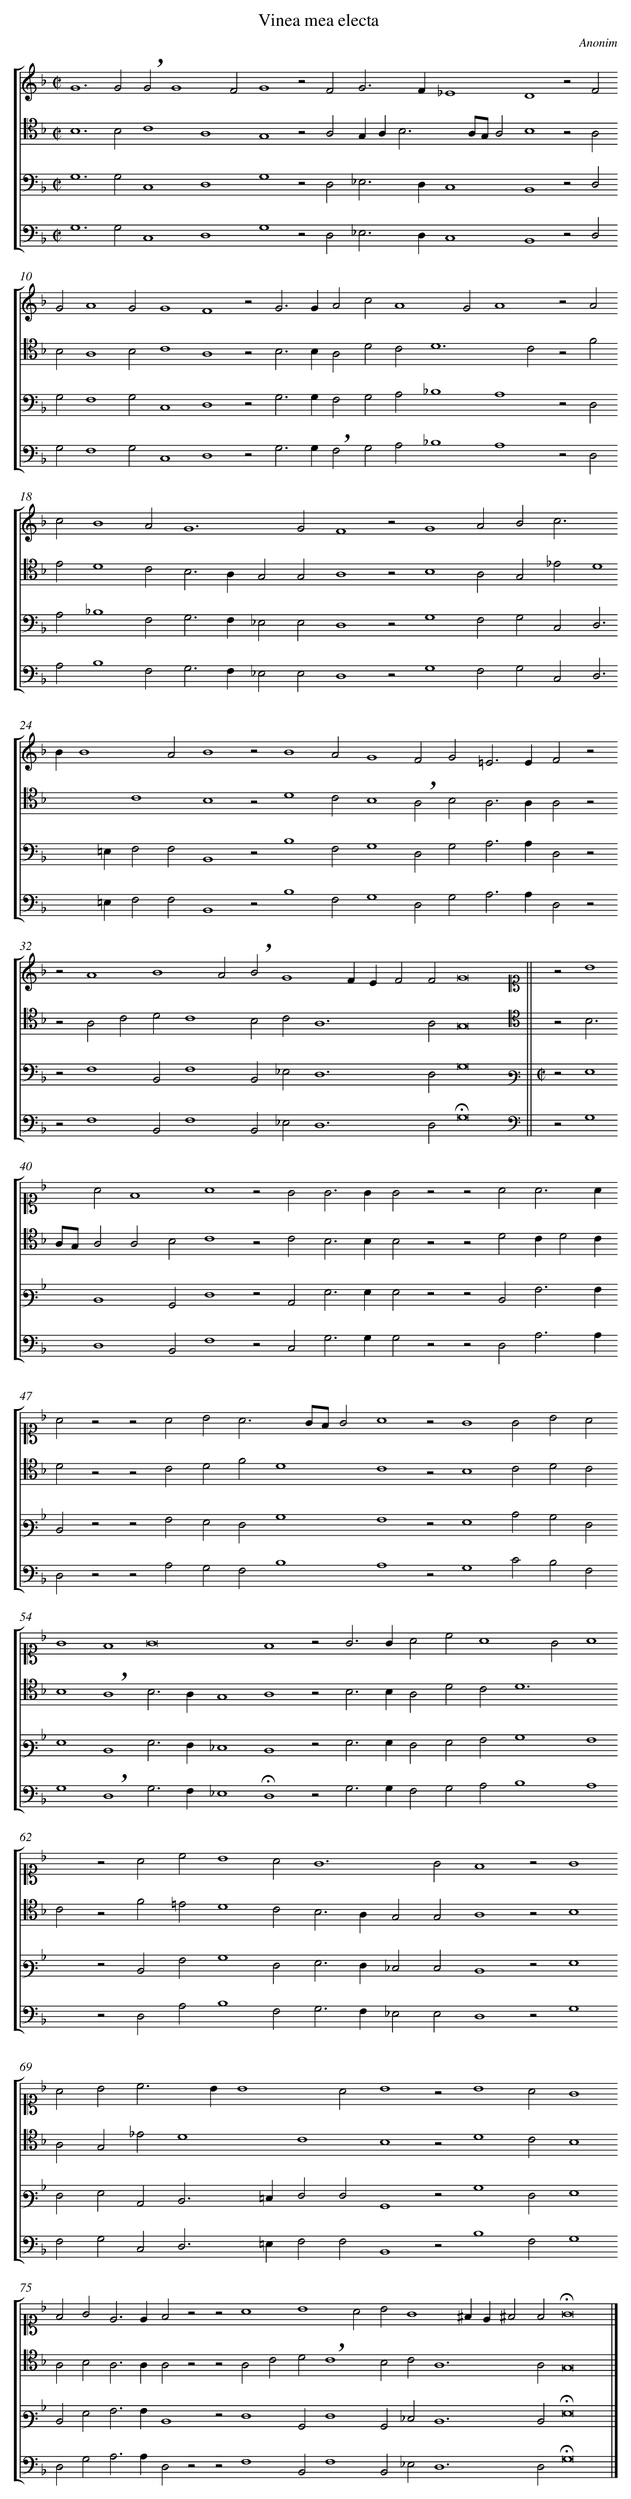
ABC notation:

X:1
T: Vinea mea electa
C: Anonim
L: 1/4
M: C|
%%staves [1 2 3 4]
V: 1
V: 2 clef=tenor
V: 3
V: 4 clef=bass
K: F
[V:1] G6 [|]
[V:2] B,6 [|]
[V:3] G,6 [|]
[V:4] G,6 [|]
[V:1] G2 [|]
[V:2] B,2 [|]
[V:3] G,2 [|]
[V:4] G,2 [|]
[V:1] !breath!G2G4 [|]
[V:2] C4 [|]
[V:3] C,4 [|]
[V:4] C,4 [|]
[V:1] F2 [|]
[V:2] A,4 [|]
[V:3] D,4 [|]
[V:4] D,4 [|]
[V:1] G4 [|]
[V:2] G,4 [|]
[V:3] G,4 [|]
[V:4] G,4 [|]
[V:1] z2F2 [|]
[V:2] z2A,2 [|]
[V:3] z2D,2 [|]
[V:4] z2D,2 [|]
[V:1] G3F [|]
[V:2] G,A,B,3 [|]
[V:3] _E,3D, [|]
[V:4] _E,3D, [|]
[V:1] _E4 [|]
[V:2] A,/G,/A,2 [|]
[V:3] C,4 [|]
[V:4] C,4 [|]
[V:1] D4 [|]
[V:2] B,4 [|]
[V:3] B,,4 [|]
[V:4] B,,4 [|]
[V:1] z2F2 [|]
[V:2] z2A,2 [|]
[V:3] z2D,2 [|]
[V:4] z2D,2 [|]
[V:1] G2A4 [|]
[V:2] B,2A,4 [|]
[V:3] G,2F,4 [|]
[V:4] G,2F,4 [|]
[V:1] G2 [|]
[V:2] B,2 [|]
[V:3] G,2 [|]
[V:4] G,2 [|]
[V:1] G4 [|]
[V:2] C4 [|]
[V:3] C,4 [|]
[V:4] C,4 [|]
[V:1] F4 [|]
[V:2] A,4 [|]
[V:3] D,4 [|]
[V:4] D,4 [|]
[V:1] z2G3 [|]
[V:2] z2B,3 [|]
[V:3] z2G,3 [|]
[V:4] z2G,3 [|]
[V:1] GA2 [|]
[V:2] B,A,2 [|]
[V:3] G,F,2 [|]
[V:4] G,!breath!F,2 [|]
[V:1] c2A4 [|]
[V:2] D2C2 [|]
[V:3] G,2A,2 [|]
[V:4] G,2A,2 [|]
[V:1] G2 [|]
[V:2] D6 [|]
[V:3] _B,4 [|]
[V:4] _B,4 [|]
[V:1] A4 [|]
[V:2] C2 [|]
[V:3] A,4 [|]
[V:4] A,4 [|]
[V:1] z2A2 [|]
[V:2] z2F2 [|]
[V:3] z2D,2 [|]
[V:4] z2D,2 [|]
[V:1] c2B4 [|]
[V:2] E2D4 [|]
[V:3] A,2_B,4 [|]
[V:4] A,2B,4 [|]
[V:1] A2 [|]
[V:2] C2 [|]
[V:3] F,2 [|]
[V:4] F,2 [|]
[V:1] G6 [|]
[V:2] B,3A, [|]
[V:3] G,3F, [|]
[V:4] G,3F, [|]
[V:1] G2 [|]
[V:2] G,2G,2 [|]
[V:3] _E,2E,2 [|]
[V:4] _E,2E,2 [|]
[V:1] F4 [|]
[V:2] A,4 [|]
[V:3] D,4 [|]
[V:4] D,4 [|]
[V:1] z2G4 [|]
[V:2] z2B,4 [|]
[V:3] z2G,4 [|]
[V:4] z2G,4 [|]
[V:1] A2 [|]
[V:2] A,2 [|]
[V:3] F,2 [|]
[V:4] F,2 [|]
[V:1] B2c3 [|]
[V:2] G,2_E2 [|]
[V:3] G,2C,2 [|]
[V:4] G,2C,2 [|]
[V:1] BB4 [|]
[V:2] D4 [|]
[V:3] D,3=E, [|]
[V:4] D,3=E, [|]
[V:1] A2 [|]
[V:2] C4 [|]
[V:3] F,2F,2 [|]
[V:4] F,2F,2 [|]
[V:1] B4 [|]
[V:2] B,4 [|]
[V:3] B,,4 [|]
[V:4] B,,4 [|]
[V:1] z2B4 [|]
[V:2] z2D4 [|]
[V:3] z2B,4 [|]
[V:4] z2B,4 [|]
[V:1] A2 [|]
[V:2] C2 [|]
[V:3] F,2 [|]
[V:4] F,2 [|]
[V:1] G4 [|]
[V:2] B,4 [|]
[V:3] G,4 [|]
[V:4] G,4 [|]
[V:1] F2G2 [|]
[V:2] !breath!A,2B,2 [|]
[V:3] D,2G,2 [|]
[V:4] D,2G,2 [|]
[V:1] =E3E [|]
[V:2] A,3A, [|]
[V:3] A,3A, [|]
[V:4] A,3A, [|]
[V:1] F2z2 [|]
[V:2] A,2z2 [|]
[V:3] D,2z2 [|]
[V:4] D,2z2 [|]
[V:1] z2A4 [|]
[V:2] z2A,2 [|]
[V:3] z2F,4 [|]
[V:4] z2F,4 [|]
[V:1] B4 [|]
[V:2] C2D2 [|]
[V:3] B,,2 [|]
[V:4] B,,2 [|]
[V:1] A2 [|]
[V:2] C4 [|]
[V:3] F,4 [|]
[V:4] F,4 [|]
[V:1] !breath!B2G4 [|]
[V:2] B,2C2 [|]
[V:3] B,,2_E,2 [|]
[V:4] B,,2_E,2 [|]
[V:1] FE [|]
[V:2] A,6 [|]
[V:3] D,6 [|]
[V:4] D,6 [|]
[V:1] F2F2 [|]
[V:2] A,2 [|]
[V:3] D,2 [|]
[V:4] D,2 [|]
[V:1] G8 [|]
[V:2] G,8 [|]
[V:3] G,8 [|]
[V:4] !fermata!G,8 [|]
[V:1]  ||
[V:2]  ||
[V:3]  ||
[V:4]  ||
[V:1]  [K:F] [K:clef=C1]z2B4 [|]
[V:2]  [K:F] [K:clef=tenor]z2B,3 [|]
[V:3]  [K:F] [K:clef=F3][M:C|]z2G,4 [|]
[V:4]  [K:F] [K:clef=bass]z2G,4 [|]
[V:1] A2 [|]
[V:2] A,/G,/A,2 [|]
[V:3] D,4 [|]
[V:4] D,4 [|]
[V:1] F4 [|]
[V:2] A,2B,2 [|]
[V:3] B,,2 [|]
[V:4] B,,2 [|]
[V:1] A4 [|]
[V:2] C4 [|]
[V:3] F,4 [|]
[V:4] F,4 [|]
[V:1] z2G2 [|]
[V:2] z2C2 [|]
[V:3] z2C,2 [|]
[V:4] z2C,2 [|]
[V:1] G3G [|]
[V:2] B,3B, [|]
[V:3] G,3G, [|]
[V:4] G,3G, [|]
[V:1] G2z2 [|]
[V:2] B,2z2 [|]
[V:3] G,2z2 [|]
[V:4] G,2z2 [|]
[V:1] z2A2 [|]
[V:2] z2D2 [|]
[V:3] z2D,2 [|]
[V:4] z2D,2 [|]
[V:1] A3A [|]
[V:2] CD2C [|]
[V:3] A,3A, [|]
[V:4] A,3A, [|]
[V:1] A2z2 [|]
[V:2] D2z2 [|]
[V:3] D,2z2 [|]
[V:4] D,2z2 [|]
[V:1] z2A2 [|]
[V:2] z2C2 [|]
[V:3] z2A,2 [|]
[V:4] z2A,2 [|]
[V:1] B2A3 [|]
[V:2] D2F2 [|]
[V:3] G,2F,2 [|]
[V:4] G,2F,2 [|]
[V:1] G/F/G2 [|]
[V:2] D4 [|]
[V:3] B,4 [|]
[V:4] B,4 [|]
[V:1] A4 [|]
[V:2] C4 [|]
[V:3] A,4 [|]
[V:4] A,4 [|]
[V:1] z2G4 [|]
[V:2] z2B,4 [|]
[V:3] z2G,4 [|]
[V:4] z2G,4 [|]
[V:1] G2 [|]
[V:2] C2 [|]
[V:3] C2 [|]
[V:4] C2 [|]
[V:1] B2A2 [|]
[V:2] D2C2 [|]
[V:3] B,2F,2 [|]
[V:4] B,2F,2 [|]
[V:1] G4 [|]
[V:2] B,4 [|]
[V:3] G,4 [|]
[V:4] G,4 [|]
[V:1] F4 [|]
[V:2] !breath!A,4 [|]
[V:3] D,4 [|]
[V:4] !breath!D,4 [|]
[V:1] G8 [|]
[V:2] B,3A, [|]
[V:3] G,3F, [|]
[V:4] G,3F, [|]
[V:1]  [|]
[V:2] G,4 [|]
[V:3] _E,4 [|]
[V:4] _E,4 [|]
[V:1] F4 [|]
[V:2] A,4 [|]
[V:3] D,4 [|]
[V:4] !fermata!D,4 [|]
[V:1] z2G3 [|]
[V:2] z2B,3 [|]
[V:3] z2G,3 [|]
[V:4] z2G,3 [|]
[V:1] GA2 [|]
[V:2] B,A,2 [|]
[V:3] G,F,2 [|]
[V:4] G,F,2 [|]
[V:1] c2A4 [|]
[V:2] D2C2 [|]
[V:3] G,2A,2 [|]
[V:4] G,2A,2 [|]
[V:1] G2 [|]
[V:2] D6 [|]
[V:3] B,4 [|]
[V:4] B,4 [|]
[V:1] A4 [|]
[V:2] C2 [|]
[V:3] A,4 [|]
[V:4] A,4 [|]
[V:1] z2A2 [|]
[V:2] z2F2 [|]
[V:3] z2D,2 [|]
[V:4] z2D,2 [|]
[V:1] c2B4 [|]
[V:2] =E2D4 [|]
[V:3] A,2B,4 [|]
[V:4] A,2B,4 [|]
[V:1] A2 [|]
[V:2] C2 [|]
[V:3] F,2 [|]
[V:4] F,2 [|]
[V:1] G6 [|]
[V:2] B,3A, [|]
[V:3] G,3F, [|]
[V:4] G,3F, [|]
[V:1] G2 [|]
[V:2] G,2G,2 [|]
[V:3] _E,2E,2 [|]
[V:4] _E,2E,2 [|]
[V:1] F4 [|]
[V:2] A,4 [|]
[V:3] D,4 [|]
[V:4] D,4 [|]
[V:1] z2G4 [|]
[V:2] z2B,4 [|]
[V:3] z2G,4 [|]
[V:4] z2G,4 [|]
[V:1] A2 [|]
[V:2] A,2 [|]
[V:3] F,2 [|]
[V:4] F,2 [|]
[V:1] B2c3 [|]
[V:2] G,2_E2 [|]
[V:3] G,2C,2 [|]
[V:4] G,2C,2 [|]
[V:1] BB4 [|]
[V:2] D4 [|]
[V:3] D,3=E, [|]
[V:4] D,3=E, [|]
[V:1] A2 [|]
[V:2] C4 [|]
[V:3] F,2F,2 [|]
[V:4] F,2F,2 [|]
[V:1] B4 [|]
[V:2] B,4 [|]
[V:3] B,,4 [|]
[V:4] B,,4 [|]
[V:1] z2B4 [|]
[V:2] z2D4 [|]
[V:3] z2B,4 [|]
[V:4] z2B,4 [|]
[V:1] A2 [|]
[V:2] C2 [|]
[V:3] F,2 [|]
[V:4] F,2 [|]
[V:1] G4 [|]
[V:2] B,4 [|]
[V:3] G,4 [|]
[V:4] G,4 [|]
[V:1] F2G2 [|]
[V:2] A,2B,2 [|]
[V:3] D,2G,2 [|]
[V:4] D,2G,2 [|]
[V:1] E3E [|]
[V:2] A,3A, [|]
[V:3] A,3A, [|]
[V:4] A,3A, [|]
[V:1] F2z2 [|]
[V:2] A,2z2 [|]
[V:3] D,4 [|]
[V:4] D,2z2 [|]
[V:1] z2A4 [|]
[V:2] z2A,2 [|]
[V:3] z2F,4 [|]
[V:4] z2F,4 [|]
[V:1] B4 [|]
[V:2] C2D2 [|]
[V:3] B,,2 [|]
[V:4] B,,2 [|]
[V:1] A2 [|]
[V:2] !breath!C4 [|]
[V:3] F,4 [|]
[V:4] F,4 [|]
[V:1] B2G4 [|]
[V:2] B,2C2 [|]
[V:3] B,,2_E,2 [|]
[V:4] B,,2_E,2 [|]
[V:1] ^FE [|]
[V:2] A,6 [|]
[V:3] D,6 [|]
[V:4] D,6 [|]
[V:1] ^F2F2 [|]
[V:2] A,2 [|]
[V:3] D,2 [|]
[V:4] D,2 [|]
[V:1] !fermata!G8 [|]
[V:2] G,8 [|]
[V:3] !fermata!G,8 [|]
[V:4] !fermata!G,8 [|]
[V:1]  |]
[V:2]  |]
[V:3]  |]
[V:4]  |]
